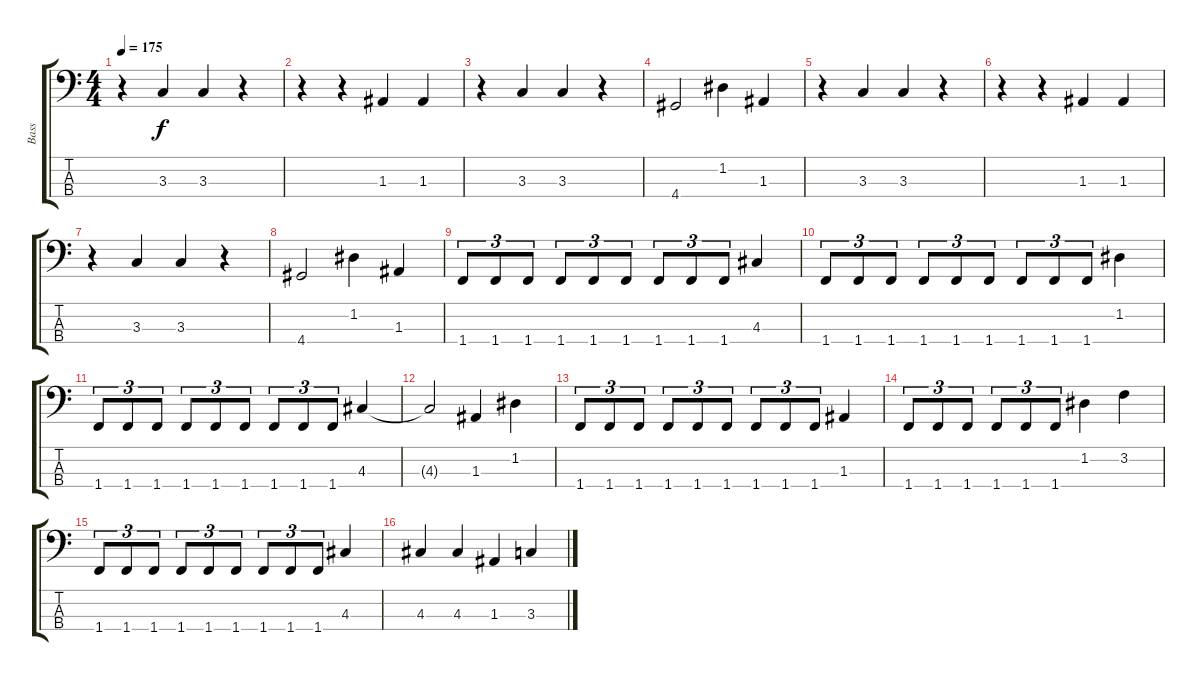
\track ("Bass" "Bass") {instrument electricbassfinger}
\staff {score tabs}
\tuning (G2 D2 A1 E1) {hide}
\ts (4 4)
\tempo 175
\clef f4
\ks c
r.4{dy f instrument electricbassfinger} 3.3.4 3.3.4 r.4 |
r.4 r.4 1.3.4 1.3.4 |
r.4 3.3.4 3.3.4 r.4 |
4.4.2 1.2.4 1.3.4 |
r.4 3.3.4 3.3.4 r.4 |
r.4 r.4 1.3.4 1.3.4 |
r.4 3.3.4 3.3.4 r.4 |
4.4.2 1.2.4 1.3.4 |
1.4.8{tu (3 2)} 1.4.8{tu (3 2)} 1.4.8{tu (3 2)} 1.4.8{tu (3 2)} 1.4.8{tu (3 2)} 1.4.8{tu (3 2)} 1.4.8{tu (3 2)} 1.4.8{tu (3 2)} 1.4.8{tu (3 2)} 4.3.4 |
1.4.8{tu (3 2)} 1.4.8{tu (3 2)} 1.4.8{tu (3 2)} 1.4.8{tu (3 2)} 1.4.8{tu (3 2)} 1.4.8{tu (3 2)} 1.4.8{tu (3 2)} 1.4.8{tu (3 2)} 1.4.8{tu (3 2)} 1.2.4 |
1.4.8{tu (3 2)} 1.4.8{tu (3 2)} 1.4.8{tu (3 2)} 1.4.8{tu (3 2)} 1.4.8{tu (3 2)} 1.4.8{tu (3 2)} 1.4.8{tu (3 2)} 1.4.8{tu (3 2)} 1.4.8{tu (3 2)} 4.3.4 |
4.3{t}.2 1.3.4 1.2.4 |
1.4.8{tu (3 2)} 1.4.8{tu (3 2)} 1.4.8{tu (3 2)} 1.4.8{tu (3 2)} 1.4.8{tu (3 2)} 1.4.8{tu (3 2)} 1.4.8{tu (3 2)} 1.4.8{tu (3 2)} 1.4.8{tu (3 2)} 1.3.4 |
1.4.8{tu (3 2)} 1.4.8{tu (3 2)} 1.4.8{tu (3 2)} 1.4.8{tu (3 2)} 1.4.8{tu (3 2)} 1.4.8{tu (3 2)} 1.2.4 3.2.4 |
1.4.8{tu (3 2)} 1.4.8{tu (3 2)} 1.4.8{tu (3 2)} 1.4.8{tu (3 2)} 1.4.8{tu (3 2)} 1.4.8{tu (3 2)} 1.4.8{tu (3 2)} 1.4.8{tu (3 2)} 1.4.8{tu (3 2)} 4.3.4 |
4.3.4 4.3.4 1.3.4 3.3.4
